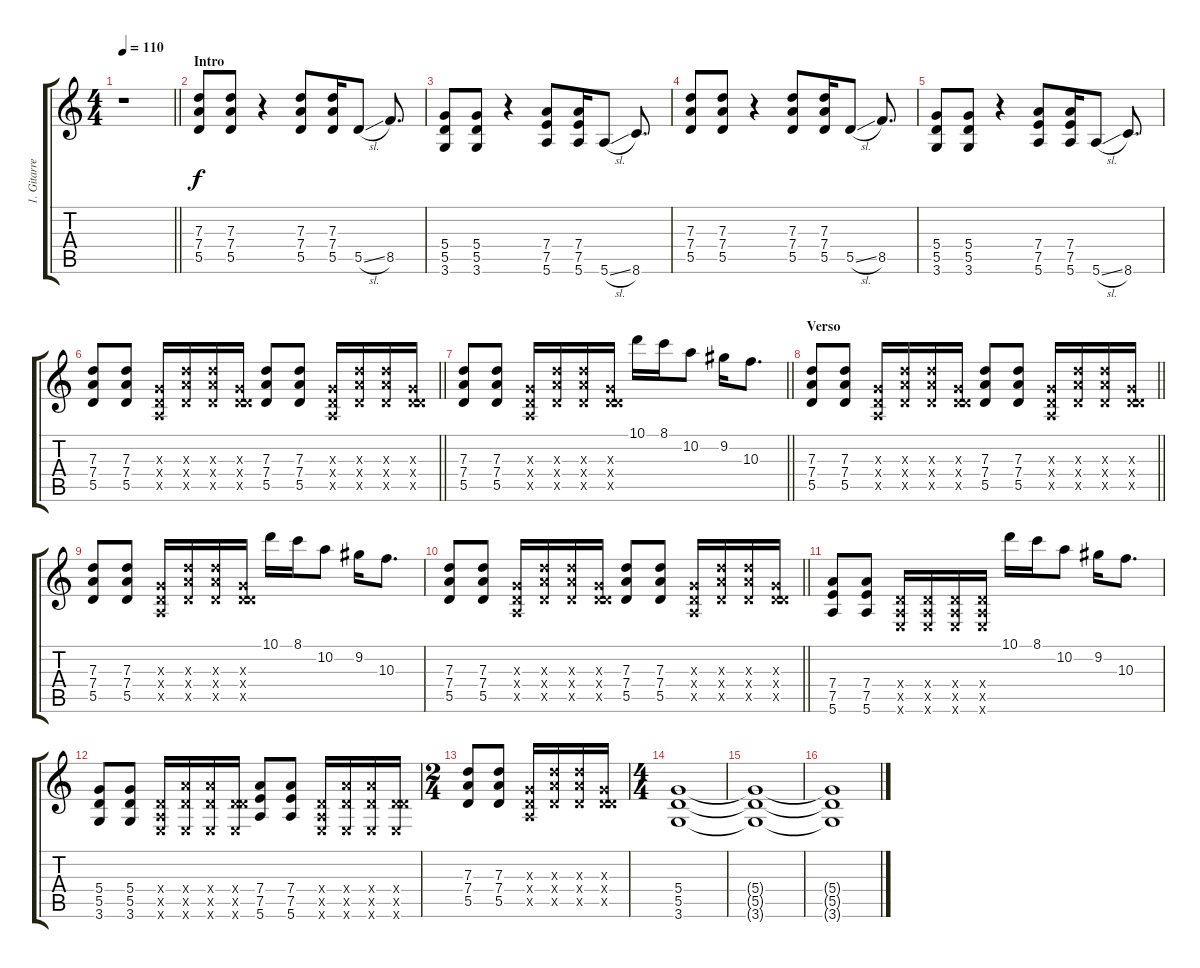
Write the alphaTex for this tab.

\track ("1. Gitarre" "1. Gitarre") {instrument overdrivenguitar}
\staff {score tabs}
\tuning (E4 B3 G3 D3 A2 E2) {hide}
\ts (4 4)
\tempo 110
\clef g2
\barLineRight lightlight
\ks c
r.1{dy f instrument overdrivenguitar} |
\section ("" "Intro")
(7.3 7.4 5.5).8 (7.3 7.4 5.5).8 r.4 (7.3 7.4 5.5).8 (7.3 7.4 5.5).16 5.5{sl}.8 8.5.8{d} |
(5.4 5.5 3.6).8 (5.4 5.5 3.6).8 r.4 (7.4 7.5 5.6).8 (7.4 7.5 5.6).16 5.6{sl}.8 8.6.8{d} |
(7.3 7.4 5.5).8 (7.3 7.4 5.5).8 r.4 (7.3 7.4 5.5).8 (7.3 7.4 5.5).16 5.5{sl}.8 8.5.8{d} |
(5.4 5.5 3.6).8 (5.4 5.5 3.6).8 r.4 (7.4 7.5 5.6).8 (7.4 7.5 5.6).16 5.6{sl}.8 8.6.8{d} |
\barLineRight lightlight
(7.3 7.4 5.5).8 (7.3 7.4 5.5).8 (0.3{x} 0.4{x} 0.5{x}).16 (7.3{x} 7.4{x} 5.5{x}).16 (7.3{x} 7.4{x} 5.5{x}).16 (0.3{x} 0.4{x} 5.5{x}).16 (7.3 7.4 5.5).8 (7.3 7.4 5.5).8 (0.3{x} 0.4{x} 0.5{x}).16 (7.3{x} 7.4{x} 5.5{x}).16 (7.3{x} 7.4{x} 5.5{x}).16 (0.3{x} 0.4{x} 5.5{x}).16 |
\section ("" "")
\barLineRight lightlight
(7.3 7.4 5.5).8 (7.3 7.4 5.5).8 (0.3{x} 0.4{x} 0.5{x}).16 (7.3{x} 7.4{x} 5.5{x}).16 (7.3{x} 7.4{x} 5.5{x}).16 (0.3{x} 0.4{x} 5.5{x}).16 10.1.16 8.1.16 10.2.8 9.2.16 10.3.8{d} |
\section ("" "Verso")
\barLineRight lightlight
(7.3 7.4 5.5).8 (7.3 7.4 5.5).8 (0.3{x} 0.4{x} 0.5{x}).16 (7.3{x} 7.4{x} 5.5{x}).16 (7.3{x} 7.4{x} 5.5{x}).16 (0.3{x} 0.4{x} 5.5{x}).16 (7.3 7.4 5.5).8 (7.3 7.4 5.5).8 (0.3{x} 0.4{x} 0.5{x}).16 (7.3{x} 7.4{x} 5.5{x}).16 (7.3{x} 7.4{x} 5.5{x}).16 (0.3{x} 0.4{x} 5.5{x}).16 |
(7.3 7.4 5.5).8 (7.3 7.4 5.5).8 (0.3{x} 0.4{x} 0.5{x}).16 (7.3{x} 7.4{x} 5.5{x}).16 (7.3{x} 7.4{x} 5.5{x}).16 (0.3{x} 0.4{x} 5.5{x}).16 10.1.16 8.1.16 10.2.8 9.2.16 10.3.8{d} |
\barLineRight lightlight
(7.3 7.4 5.5).8 (7.3 7.4 5.5).8 (0.3{x} 0.4{x} 0.5{x}).16 (7.3{x} 7.4{x} 5.5{x}).16 (7.3{x} 7.4{x} 5.5{x}).16 (0.3{x} 0.4{x} 5.5{x}).16 (7.3 7.4 5.5).8 (7.3 7.4 5.5).8 (0.3{x} 0.4{x} 0.5{x}).16 (7.3{x} 7.4{x} 5.5{x}).16 (7.3{x} 7.4{x} 5.5{x}).16 (0.3{x} 0.4{x} 5.5{x}).16 |
(7.4 7.5 5.6).8 (7.4 7.5 5.6).8 (0.4{x} 0.5{x} 0.6{x}).16 (0.4{x} 0.5{x} 0.6{x}).16 (0.4{x} 0.5{x} 0.6{x}).16 (0.4{x} 0.5{x} 0.6{x}).16 10.1.16 8.1.16 10.2.8 9.2.16 10.3.8{d} |
(5.4 5.5 3.6).8 (5.4 5.5 3.6).8 (0.4{x} 0.5{x} 0.6{x}).16 (7.4{x} 5.5{x} 0.6{x}).16 (7.4{x} 5.5{x} 0.6{x}).16 (0.4{x} 5.5{x} 0.6{x}).16 (7.4 7.5 5.6).8 (7.4 7.5 5.6).8 (0.4{x} 0.5{x} 0.6{x}).16 (7.4{x} 5.5{x} 0.6{x}).16 (7.4{x} 5.5{x} 0.6{x}).16 (0.4{x} 5.5{x} 0.6{x}).16 |
\ts (2 4)
(7.3 7.4 5.5).8 (7.3 7.4 5.5).8 (0.3{x} 0.4{x} 0.5{x}).16 (7.3{x} 7.4{x} 5.5{x}).16 (7.3{x} 7.4{x} 5.5{x}).16 (0.3{x} 0.4{x} 5.5{x}).16 |
\ts (4 4)
(5.4 5.5 3.6).1{volume 6} |
(5.4{t} 5.5{t} 3.6{t}).1 |
(5.4{t} 5.5{t} 3.6{t}).1
